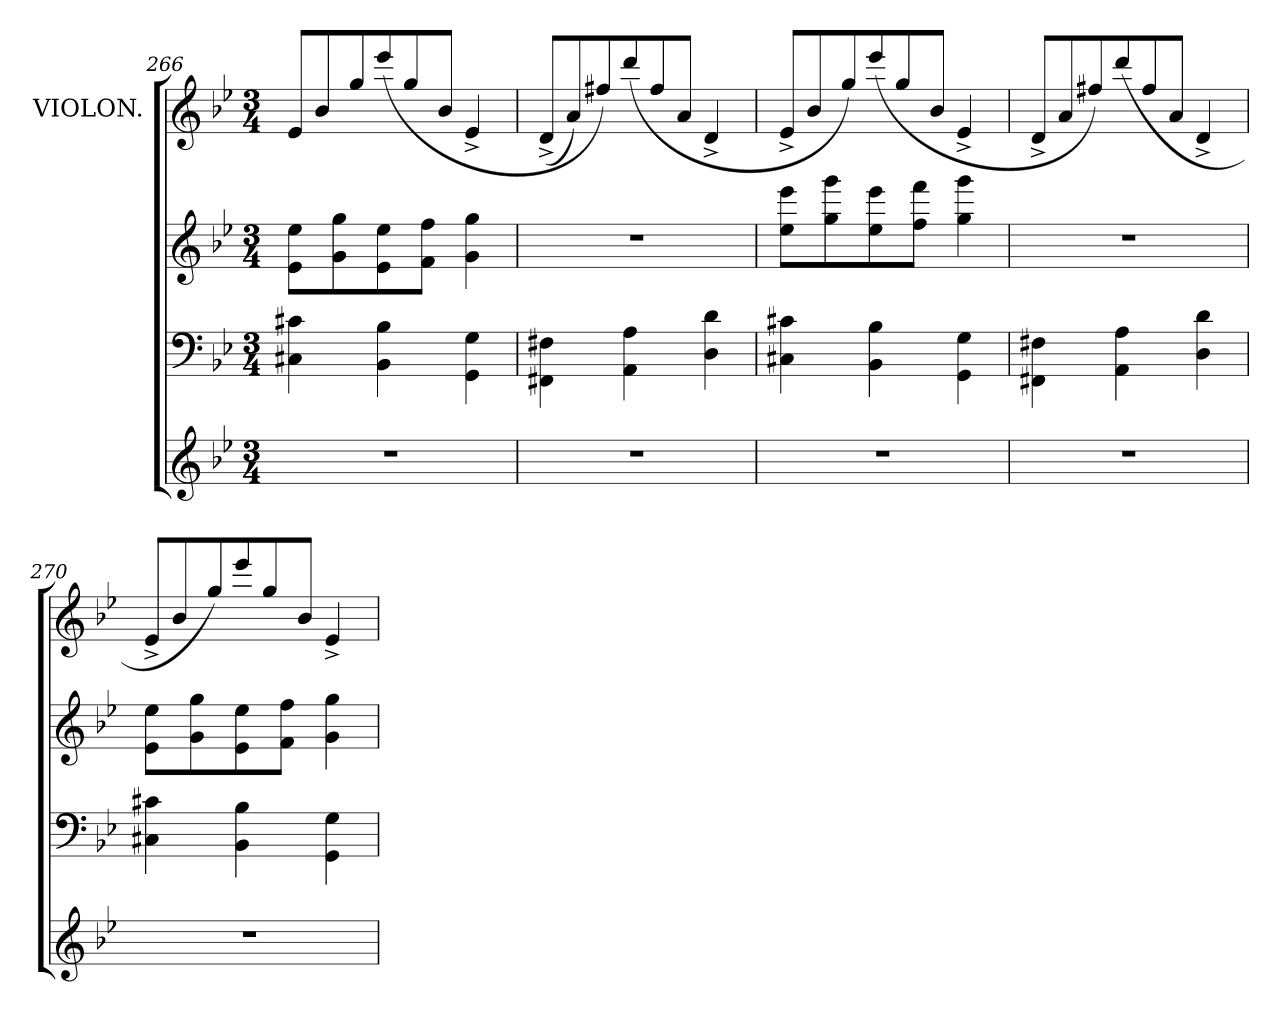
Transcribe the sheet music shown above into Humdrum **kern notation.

**kern	**kern	**kern	**kern
*part3	*part2	*part2	*part1
*staff4	*staff3	*staff2	*staff1
*	*	*	*I"VIOLON.
*clefG2	*clefF4	*clefG2	*clefG2
*k[b-e-]	*k[b-e-]	*k[b-e-]	*k[b-e-]
*B-:	*B-:	*B-:	*B-:
*M3/4	*M3/4	*M3/4	*M3/4
=266	=266	=266	=266
!LO:N:vis=1	!	!	!
*	*	*	*Xtuplet
2.r	4C#X\ 4c#X\	8e-\ 8ee-\L	12e-/L
.	.	.	12b-/
.	.	8g\ 8gg\	.
.	.	.	12gg/
.	4BB-\ 4B-\	8e-\ 8ee-\	(<12eee-/
.	.	.	12gg/
.	.	8f\ 8ff\J	.
.	.	.	12b-/J
.	4GG\ 4G\	4g\ 4gg\	4e-^>/
!!LO:PB:g=z
=267	=267	=267	=267
!LO:N:vis=1	!	!LO:N:vis=1	!
2.r	4FF#X\ 4F#X\	2.r	(<12d^>/L
.	.	.	12a/)
.	.	.	12ff#X/)
.	4AA\ 4A\	.	(<12ddd/
.	.	.	12ff#/
.	.	.	12a/J
.	4D\ 4d\	.	4d^>/
=268	=268	=268	=268
!LO:N:vis=1	!	!	!
2.r	4C#X\ 4c#X\	8ee-\ 8eee-\L	12e-^>/L
.	.	.	12b-/
.	.	8gg\ 8ggg\	.
.	.	.	12gg/)
.	4BB-\ 4B-\	8ee-\ 8eee-\	(<12eee-/
.	.	.	12gg/
.	.	8ff\ 8fff\J	.
.	.	.	12b-/J
.	4GG\ 4G\	4gg\ 4ggg\	4e-^>/
=269	=269	=269	=269
!LO:N:vis=1	!	!LO:N:vis=1	!
2.r	4FF#X\ 4F#X\	2.r	12d^>/L
.	.	.	12a/
.	.	.	12ff#X/)
.	4AA\ 4A\	.	(<12ddd/
.	.	.	12ff#/
.	.	.	12a/J
.	4D\ 4d\	.	4d^>/
=270	=270	=270	=270
!LO:N:vis=1	!	!	!
2.r	4C#X\ 4c#X\	8e-\ 8ee-\L	12e-^>/L
.	.	.	12b-/
.	.	8g\ 8gg\	.
.	.	.	12gg/)
.	4BB-\ 4B-\	8e-\ 8ee-\	12eee-/
.	.	.	12gg/
.	.	8f\ 8ff\J	.
.	.	.	12b-/J
.	4GG\ 4G\	4g\ 4gg\	4e-^>/
=	=	=	=
*-	*-	*-	*-
